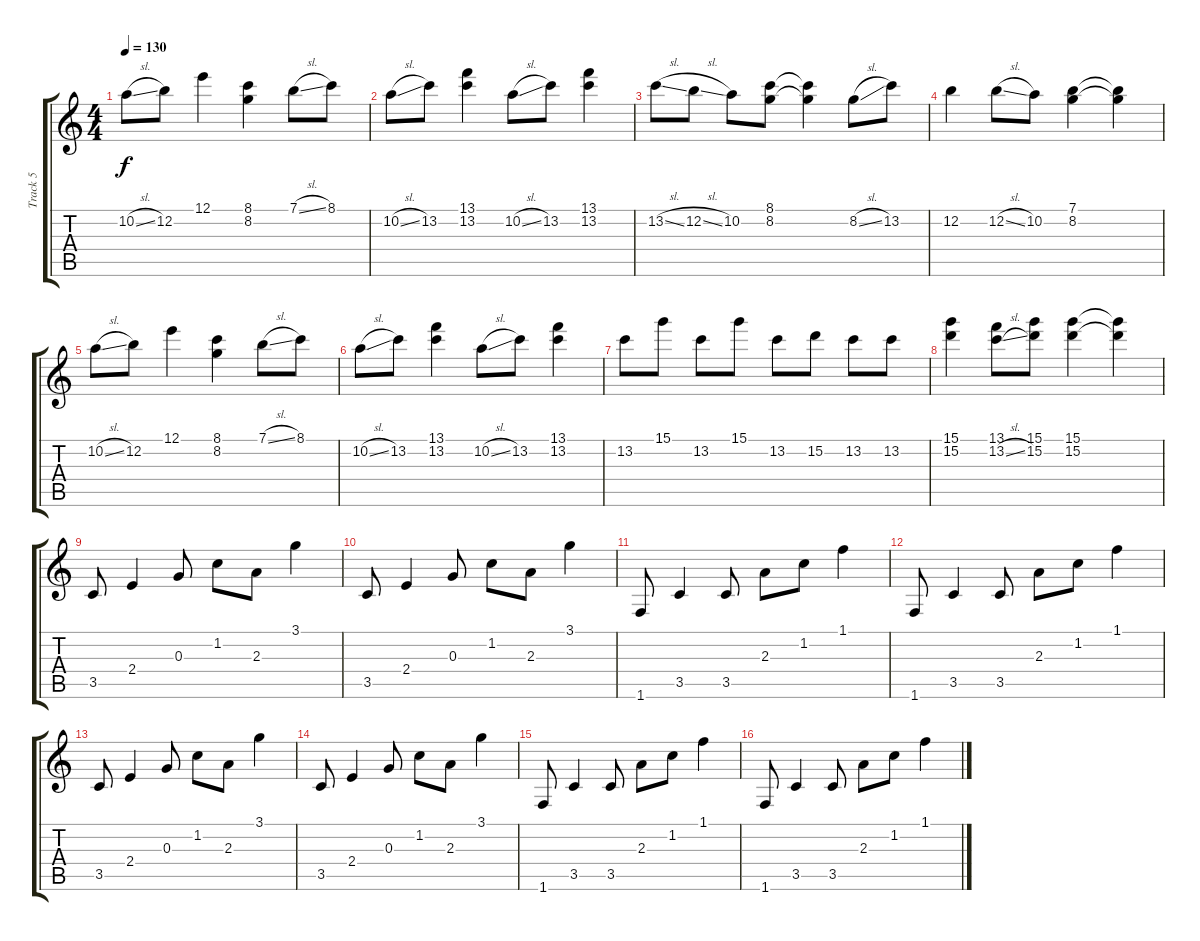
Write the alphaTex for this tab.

\track ("Track 5" "Track 5") {instrument electricguitarjazz}
\staff {score tabs}
\tuning (E4 B3 G3 D3 A2 E2) {hide}
\ts (4 4)
\tempo 130
\clef g2
\ks c
10.2{sl}.8{dy f} 12.2.8 12.1.4 (8.1 8.2).4 7.1{sl}.8 8.1.8 |
10.2{sl}.8 13.2.8 (13.1 13.2).4 10.2{sl}.8 13.2.8 (13.1 13.2).4 |
13.2{sl}.8 12.2{sl}.8 10.2.8 (8.1 8.2).8 (8.1{t} 8.2{t}).4 8.2{sl}.8 13.2.8 |
12.2.4 12.2{sl}.8 10.2.8 (7.1 8.2).4 (7.1{t} 8.2{t}).4 |
10.2{sl}.8 12.2.8 12.1.4 (8.1 8.2).4 7.1{sl}.8 8.1.8 |
10.2{sl}.8 13.2.8 (13.1 13.2).4 10.2{sl}.8 13.2.8 (13.1 13.2).4 |
13.2.8 15.1.8 13.2.8 15.1.8 13.2.8 15.2.8 13.2.8 13.2.8 |
(15.1 15.2).4 (13.1 13.2{sl}).8 (15.1 15.2).8 (15.1 15.2).4 (15.1{t} 15.2{t}).4 |
3.5.8 2.4.4 0.3.8 1.2.8 2.3.8 3.1.4 |
3.5.8 2.4.4 0.3.8 1.2.8 2.3.8 3.1.4 |
1.6.8 3.5.4 3.5.8 2.3.8 1.2.8 1.1.4 |
1.6.8 3.5.4 3.5.8 2.3.8 1.2.8 1.1.4 |
3.5.8 2.4.4 0.3.8 1.2.8 2.3.8 3.1.4 |
3.5.8 2.4.4 0.3.8 1.2.8 2.3.8 3.1.4 |
1.6.8 3.5.4 3.5.8 2.3.8 1.2.8 1.1.4 |
1.6.8 3.5.4 3.5.8 2.3.8 1.2.8 1.1.4
